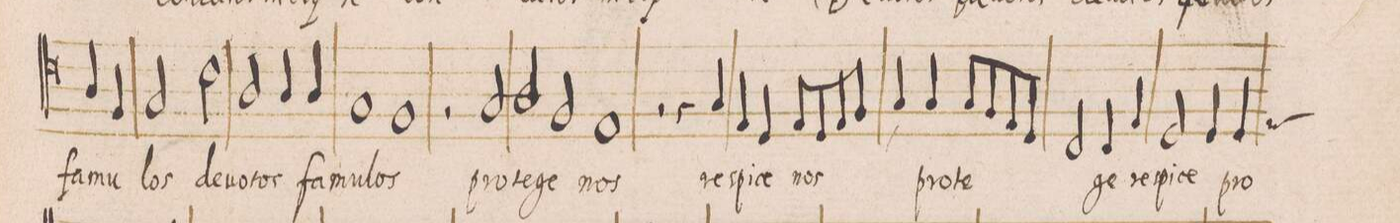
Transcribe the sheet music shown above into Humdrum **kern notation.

**kern	**text
*I"ALTVS	*
*clefC4	*
*k[]	*
*met(C|)	*
*M2/1	*
4A/	fa-
4F/	-mu-
=15-	=15-
2G/	-los
2c\	de-
2A/	-vo-
4A/	-tos
4A/	fa-
=16-	=16-
1G	-mu-
1F	-los
=17-	=17-
2rG	.
2G/	pro-
2A/	-te-
2F/	-ge
=18-	=18-
1E	nos
2rG	.
4rF	.
4G/	re-
=19-	=19-
4E/	-spi-
4D/	-ce
8E/L	nos
8D/	.
8E/	.
8F/J	.
4G,</	.
4G/	pro-
8G/L	-te-
8F/	.
8E/	.
8D/J	.
=20-	=20-
2C/	.
4C/	ge
4E/	re-
2D/	-spi-
4D/	-ce
*custos:E	*
4D/	pro-
=21-	=21-
*-	*-
